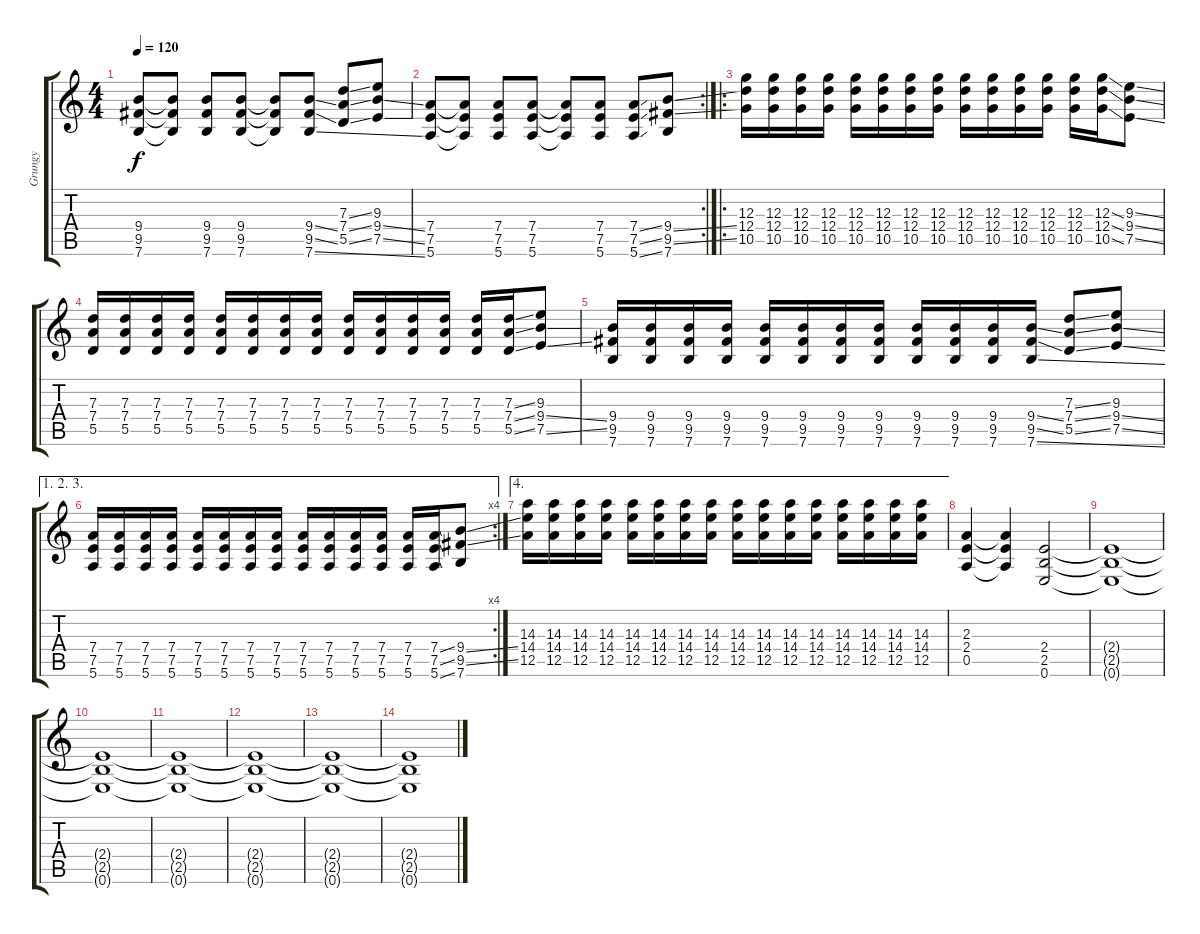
\track ("Grungy" "Grungy") {instrument distortionguitar}
\staff {score tabs}
\tuning (E4 B3 G3 D3 A2 E2) {hide}
\ts (4 4)
\tempo 120
\clef g2
\ks c
(9.4 9.5 7.6).8{dy f} (9.4{t} 9.5{t} 7.6{t}).8 (9.4 9.5 7.6).8 (9.4 9.5 7.6).8 (9.4{t} 9.5{t} 7.6{t}).8 (9.4{ss} 9.5{ss} 7.6{ss}).8 (7.3{ss} 7.4{ss} 5.5{ss}).8 (9.3 9.4{ss} 7.5{ss}).8 |
\rc 2
(7.4 7.5 5.6).8 (7.4{t} 7.5{t} 5.6{t}).8 (7.4 7.5 5.6).8 (7.4 7.5 5.6).8 (7.4{t} 7.5{t} 5.6{t}).8 (7.4 7.5 5.6).8 (7.4{ss} 7.5{ss} 5.6{ss}).8 (9.4{ss} 9.5{ss} 7.6).8 |
\ro
(12.3 12.4 10.5).16 (12.3 12.4 10.5).16 (12.3 12.4 10.5).16 (12.3 12.4 10.5).16 (12.3 12.4 10.5).16 (12.3 12.4 10.5).16 (12.3 12.4 10.5).16 (12.3 12.4 10.5).16 (12.3 12.4 10.5).16 (12.3 12.4 10.5).16 (12.3 12.4 10.5).16 (12.3 12.4 10.5).16 (12.3 12.4 10.5).16 (12.3{ss} 12.4{ss} 10.5{ss}).16 (9.3{ss} 9.4{ss} 7.5{ss}).8 |
(7.3 7.4 5.5).16 (7.3 7.4 5.5).16 (7.3 7.4 5.5).16 (7.3 7.4 5.5).16 (7.3 7.4 5.5).16 (7.3 7.4 5.5).16 (7.3 7.4 5.5).16 (7.3 7.4 5.5).16 (7.3 7.4 5.5).16 (7.3 7.4 5.5).16 (7.3 7.4 5.5).16 (7.3 7.4 5.5).16 (7.3 7.4 5.5).16 (7.3{ss} 7.4{ss} 5.5{ss}).16 (9.3 9.4{ss} 7.5{ss}).8 |
(9.4 9.5 7.6).16 (9.4 9.5 7.6).16 (9.4 9.5 7.6).16 (9.4 9.5 7.6).16 (9.4 9.5 7.6).16 (9.4 9.5 7.6).16 (9.4 9.5 7.6).16 (9.4 9.5 7.6).16 (9.4 9.5 7.6).16 (9.4 9.5 7.6).16 (9.4 9.5 7.6).16 (9.4{ss} 9.5{ss} 7.6{ss}).16 (7.3{ss} 7.4{ss} 5.5{ss}).8 (9.3 9.4{ss} 7.5{ss}).8 |
\ae (1 2 3)
\rc 4
(7.4 7.5 5.6).16 (7.4 7.5 5.6).16 (7.4 7.5 5.6).16 (7.4 7.5 5.6).16 (7.4 7.5 5.6).16 (7.4 7.5 5.6).16 (7.4 7.5 5.6).16 (7.4 7.5 5.6).16 (7.4 7.5 5.6).16 (7.4 7.5 5.6).16 (7.4 7.5 5.6).16 (7.4 7.5 5.6).16 (7.4 7.5 5.6).16 (7.4{ss} 7.5{ss} 5.6{ss}).16 (9.4{ss} 9.5{ss} 7.6).8 |
\ae 4
(14.3 14.4 12.5).16 (14.3 14.4 12.5).16 (14.3 14.4 12.5).16 (14.3 14.4 12.5).16 (14.3 14.4 12.5).16 (14.3 14.4 12.5).16 (14.3 14.4 12.5).16 (14.3 14.4 12.5).16 (14.3 14.4 12.5).16 (14.3 14.4 12.5).16 (14.3 14.4 12.5).16 (14.3 14.4 12.5).16 (14.3 14.4 12.5).16 (14.3 14.4 12.5).16 (14.3 14.4 12.5).16 (14.3 14.4 12.5).16 |
(2.3 2.4 0.5).4 (2.3{t} 2.4{t} 0.5{t}).4 (2.4 2.5 0.6).2{volume 0} |
(2.4{t} 2.5{t} 0.6{t}).1 |
(2.4{t} 2.5{t} 0.6{t}).1 |
(2.4{t} 2.5{t} 0.6{t}).1 |
(2.4{t} 2.5{t} 0.6{t}).1 |
(2.4{t} 2.5{t} 0.6{t}).1 |
(2.4{t} 2.5{t} 0.6{t}).1
